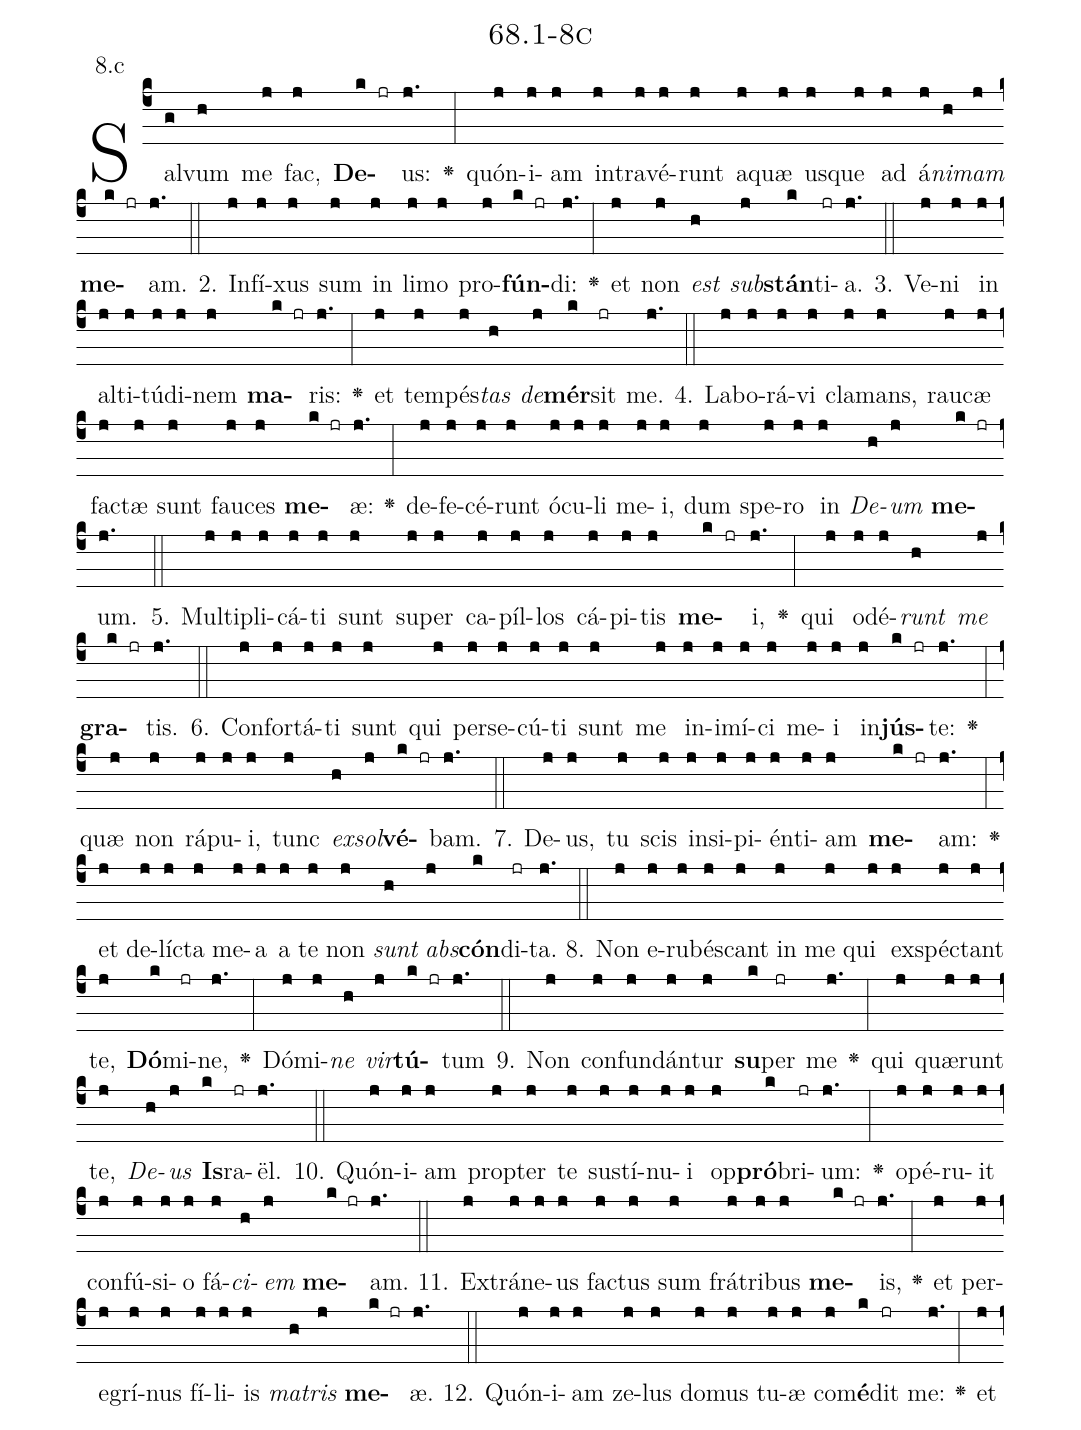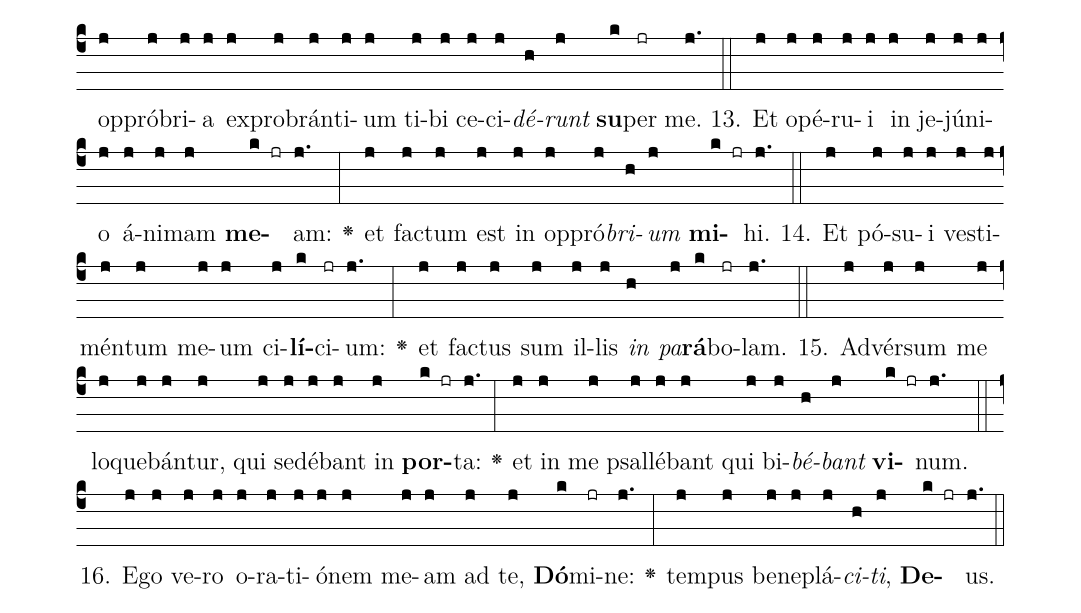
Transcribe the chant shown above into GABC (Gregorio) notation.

name: 68.1-8c;
annotation: 8.c;
%%
(c4)Sal(g)vum(h) me(j) fac,(j) <b>De</b>(k jr)us:(j.) <v>\greheightstar</v>(:) quón(j)i(j)am(j) in(j)tra(j)vé(j)runt(j) a(j)quæ(j) us(j)que(j) ad(j) á(j)<i>ni</i>(h)<i>mam</i>(j) <b>me</b>(k jr)am.(j.) (::)
2. In(j)fí(j)xus(j) sum(j) in(j) li(j)mo(j) pro(j)<b>fún</b>(k jr)di:(j.) <v>\greheightstar</v>(:) et(j) non(j) <i>est</i>(h) <i>sub</i>(j)<b>stán</b>(k)ti(jr)a.(j.) (::)
3. Ve(j)ni(j) in(j) al(j)ti(j)tú(j)di(j)nem(j) <b>ma</b>(k jr)ris:(j.) <v>\greheightstar</v>(:) et(j) tem(j)pés(j)<i>tas</i>(h) <i>de</i>(j)<b>mér</b>(k)sit(jr) me.(j.) (::)
4. La(j)bo(j)rá(j)vi(j) cla(j)mans,(j) rau(j)cæ(j) fac(j)tæ(j) sunt(j) fau(j)ces(j) <b>me</b>(k jr)æ:(j.) <v>\greheightstar</v>(:) de(j)fe(j)cé(j)runt(j) ó(j)cu(j)li(j) me(j)i,(j) dum(j) spe(j)ro(j) in(j) <i>De</i>(h)<i>um</i>(j) <b>me</b>(k jr)um.(j.) (::)
5. Mul(j)ti(j)pli(j)cá(j)ti(j) sunt(j) su(j)per(j) ca(j)píl(j)los(j) cá(j)pi(j)tis(j) <b>me</b>(k jr)i,(j.) <v>\greheightstar</v>(:) qui(j) o(j)dé(j)<i>runt</i>(h) <i>me</i>(j) <b>gra</b>(k jr)tis.(j.) (::)
6. Con(j)for(j)tá(j)ti(j) sunt(j) qui(j) per(j)se(j)cú(j)ti(j) sunt(j) me(j) in(j)i(j)mí(j)ci(j) me(j)i(j) in(j)<b>jús</b>(k jr)te:(j.) <v>\greheightstar</v>(:) quæ(j) non(j) rá(j)pu(j)i,(j) tunc(j) <i>ex</i>(h)<i>sol</i>(j)<b>vé</b>(k jr)bam.(j.) (::)
7. De(j)us,(j) tu(j) scis(j) in(j)si(j)pi(j)én(j)ti(j)am(j) <b>me</b>(k jr)am:(j.) <v>\greheightstar</v>(:) et(j) de(j)líc(j)ta(j) me(j)a(j) a(j) te(j) non(j) <i>sunt</i>(h) <i>abs</i>(j)<b>cón</b>(k)di(jr)ta.(j.) (::)
8. Non(j) e(j)ru(j)bés(j)cant(j) in(j) me(j) qui(j) ex(j)spéc(j)tant(j) te,(j) <b>Dó</b>(k)mi(jr)ne,(j.) <v>\greheightstar</v>(:) Dó(j)mi(j)<i>ne</i>(h) <i>vir</i>(j)<b>tú</b>(k jr)tum(j.) (::)
9. Non(j) con(j)fun(j)dán(j)tur(j) <b>su</b>(k)per(jr) me(j.) <v>\greheightstar</v>(:) qui(j) quæ(j)runt(j) te,(j) <i>De</i>(h)<i>us</i>(j) <b>Is</b>(k)ra(jr)ël.(j.) (::)
10. Quón(j)i(j)am(j) prop(j)ter(j) te(j) sus(j)tí(j)nu(j)i(j) op(j)<b>pró</b>(k)bri(jr)um:(j.) <v>\greheightstar</v>(:) o(j)pé(j)ru(j)it(j) con(j)fú(j)si(j)o(j) fá(j)<i>ci</i>(h)<i>em</i>(j) <b>me</b>(k jr)am.(j.) (::)
11. Ex(j)trá(j)ne(j)us(j) fac(j)tus(j) sum(j) frá(j)tri(j)bus(j) <b>me</b>(k jr)is,(j.) <v>\greheightstar</v>(:) et(j) per(j)e(j)grí(j)nus(j) fí(j)li(j)is(j) <i>ma</i>(h)<i>tris</i>(j) <b>me</b>(k jr)æ.(j.) (::)
12. Quón(j)i(j)am(j) ze(j)lus(j) do(j)mus(j) tu(j)æ(j) com(j)<b>é</b>(k)dit(jr) me:(j.) <v>\greheightstar</v>(:) et(j) op(j)pró(j)bri(j)a(j) ex(j)pro(j)brán(j)ti(j)um(j) ti(j)bi(j) ce(j)ci(j)<i>dé</i>(h)<i>runt</i>(j) <b>su</b>(k)per(jr) me.(j.) (::)
13. Et(j) o(j)pé(j)ru(j)i(j) in(j) je(j)jú(j)ni(j)o(j) á(j)ni(j)mam(j) <b>me</b>(k jr)am:(j.) <v>\greheightstar</v>(:) et(j) fac(j)tum(j) est(j) in(j) op(j)pró(j)<i>bri</i>(h)<i>um</i>(j) <b>mi</b>(k jr)hi.(j.) (::)
14. Et(j) pó(j)su(j)i(j) ves(j)ti(j)mén(j)tum(j) me(j)um(j) ci(j)<b>lí</b>(k)ci(jr)um:(j.) <v>\greheightstar</v>(:) et(j) fac(j)tus(j) sum(j) il(j)lis(j) <i>in</i>(h) <i>pa</i>(j)<b>rá</b>(k)bo(jr)lam.(j.) (::)
15. Ad(j)vér(j)sum(j) me(j) lo(j)que(j)bán(j)tur,(j) qui(j) se(j)dé(j)bant(j) in(j) <b>por</b>(k jr)ta:(j.) <v>\greheightstar</v>(:) et(j) in(j) me(j) psal(j)lé(j)bant(j) qui(j) bi(j)<i>bé</i>(h)<i>bant</i>(j) <b>vi</b>(k jr)num.(j.) (::)
16. E(j)go(j) ve(j)ro(j) o(j)ra(j)ti(j)ó(j)nem(j) me(j)am(j) ad(j) te,(j) <b>Dó</b>(k)mi(jr)ne:(j.) <v>\greheightstar</v>(:) tem(j)pus(j) be(j)ne(j)plá(j)<i>ci</i>(h)<i>ti</i>,(j) <b>De</b>(k jr)us.(j.) (::)
